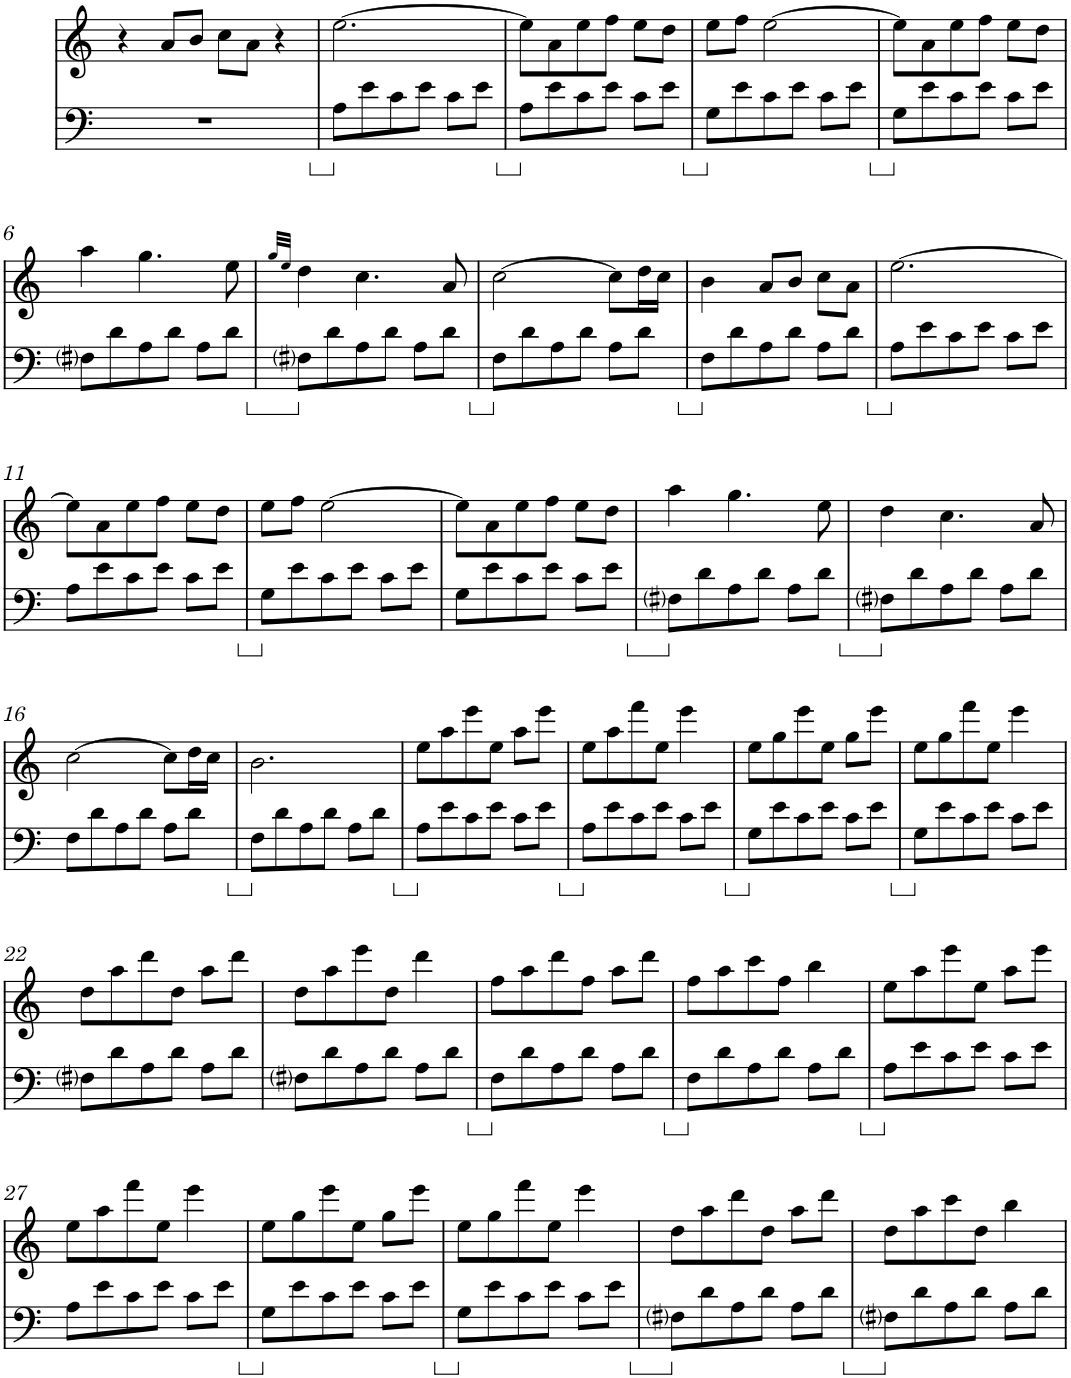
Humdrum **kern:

**kern	**kern
*part1	*part1
*staff2	*staff1
*I"Piano	*
*I'Pno	*
*clefF4	*clefG2
*k[]	*k[]
=1	=1
1r	4r
.	8a/L
.	8b/J
.	8cc\L
.	8a\J
.	4r
=2	=2
8A\L	[>2.ee\
8e\	.
8c\	.
8e\J	.
8c\L	.
8e\J	.
=3	=3
8A\L	8ee\L]
8e\	8a\
8c\	8ee\
8e\J	8ff\J
8c\L	8ee\L
8e\J	8dd\J
=4	=4
8G\L	8ee\L
8e\	8ff\J
8c\	[>2ee\
8e\J	.
8c\L	.
8e\J	.
=5	=5
8G\L	8ee\L]
8e\	8a\
8c\	8ee\
8e\J	8ff\J
8c\L	8ee\L
8e\J	8dd\J
!!LO:LB:g=z
=6	=6
8F#i\L	4aa\
8d\	.
8A\	4.gg\
8d\J	.
8A\L	.
8d\J	8ee\
=7	=7
.	32qgg/LLL
.	32qee/JJJ
8F#i\L	4dd\
8d\	.
8A\	4.cc\
8d\J	.
8A\L	.
8d\J	8a/
=8	=8
8F\L	[>2cc\
8d\	.
8A\	.
8d\J	.
8A\L	8cc\L]
8d\J	16dd\L
.	16cc\JJ
=9	=9
8F\L	4b\
8d\	.
8A\	8a/L
8d\J	8b/J
8A\L	8cc\L
8d\J	8a\J
=10	=10
8A\L	[>2.ee\
8e\	.
8c\	.
8e\J	.
8c\L	.
8e\J	.
!!LO:LB:g=z
=11	=11
8A\L	8ee\L]
8e\	8a\
8c\	8ee\
8e\J	8ff\J
8c\L	8ee\L
8e\J	8dd\J
=12	=12
8G\L	8ee\L
8e\	8ff\J
8c\	[>2ee\
8e\J	.
8c\L	.
8e\J	.
=13	=13
8G\L	8ee\L]
8e\	8a\
8c\	8ee\
8e\J	8ff\J
8c\L	8ee\L
8e\J	8dd\J
=14	=14
8F#i\L	4aa\
8d\	.
8A\	4.gg\
8d\J	.
8A\L	.
8d\J	8ee\
=15	=15
8F#i\L	4dd\
8d\	.
8A\	4.cc\
8d\J	.
8A\L	.
8d\J	8a/
!!LO:LB:g=z
=16	=16
8F\L	[>2cc\
8d\	.
8A\	.
8d\J	.
8A\L	8cc\L]
8d\J	16dd\L
.	16cc\JJ
=17	=17
8F\L	2.b\
8d\	.
8A\	.
8d\J	.
8A\L	.
8d\J	.
=18	=18
8A\L	8ee\L
8e\	8aa\
8c\	8eee\
8e\J	8ee\J
8c\L	8aa\L
8e\J	8eee\J
=19	=19
8A\L	8ee\L
8e\	8aa\
8c\	8fff\
8e\J	8ee\J
8c\L	4eee\
8e\J	.
=20	=20
8G\L	8ee\L
8e\	8gg\
8c\	8eee\
8e\J	8ee\J
8c\L	8gg\L
8e\J	8eee\J
=21	=21
8G\L	8ee\L
8e\	8gg\
8c\	8fff\
8e\J	8ee\J
8c\L	4eee\
8e\J	.
!!LO:LB:g=z
=22	=22
8F#i\L	8dd\L
8d\	8aa\
8A\	8ddd\
8d\J	8dd\J
8A\L	8aa\L
8d\J	8ddd\J
=23	=23
8F#i\L	8dd\L
8d\	8aa\
8A\	8eee\
8d\J	8dd\J
8A\L	4ddd\
8d\J	.
=24	=24
8F\L	8ff\L
8d\	8aa\
8A\	8ddd\
8d\J	8ff\J
8A\L	8aa\L
8d\J	8ddd\J
=25	=25
8F\L	8ff\L
8d\	8aa\
8A\	8ccc\
8d\J	8ff\J
8A\L	4bb\
8d\J	.
=26	=26
8A\L	8ee\L
8e\	8aa\
8c\	8eee\
8e\J	8ee\J
8c\L	8aa\L
8e\J	8eee\J
!!LO:LB:g=z
=27	=27
8A\L	8ee\L
8e\	8aa\
8c\	8fff\
8e\J	8ee\J
8c\L	4eee\
8e\J	.
=28	=28
8G\L	8ee\L
8e\	8gg\
8c\	8eee\
8e\J	8ee\J
8c\L	8gg\L
8e\J	8eee\J
=29	=29
8G\L	8ee\L
8e\	8gg\
8c\	8fff\
8e\J	8ee\J
8c\L	4eee\
8e\J	.
=30	=30
8F#i\L	8dd\L
8d\	8aa\
8A\	8ddd\
8d\J	8dd\J
8A\L	8aa\L
8d\J	8ddd\J
=31	=31
8F#i\L	8dd\L
8d\	8aa\
8A\	8ccc\
8d\J	8dd\J
8A\L	4bb\
8d\J	.
=	=
*-	*-
